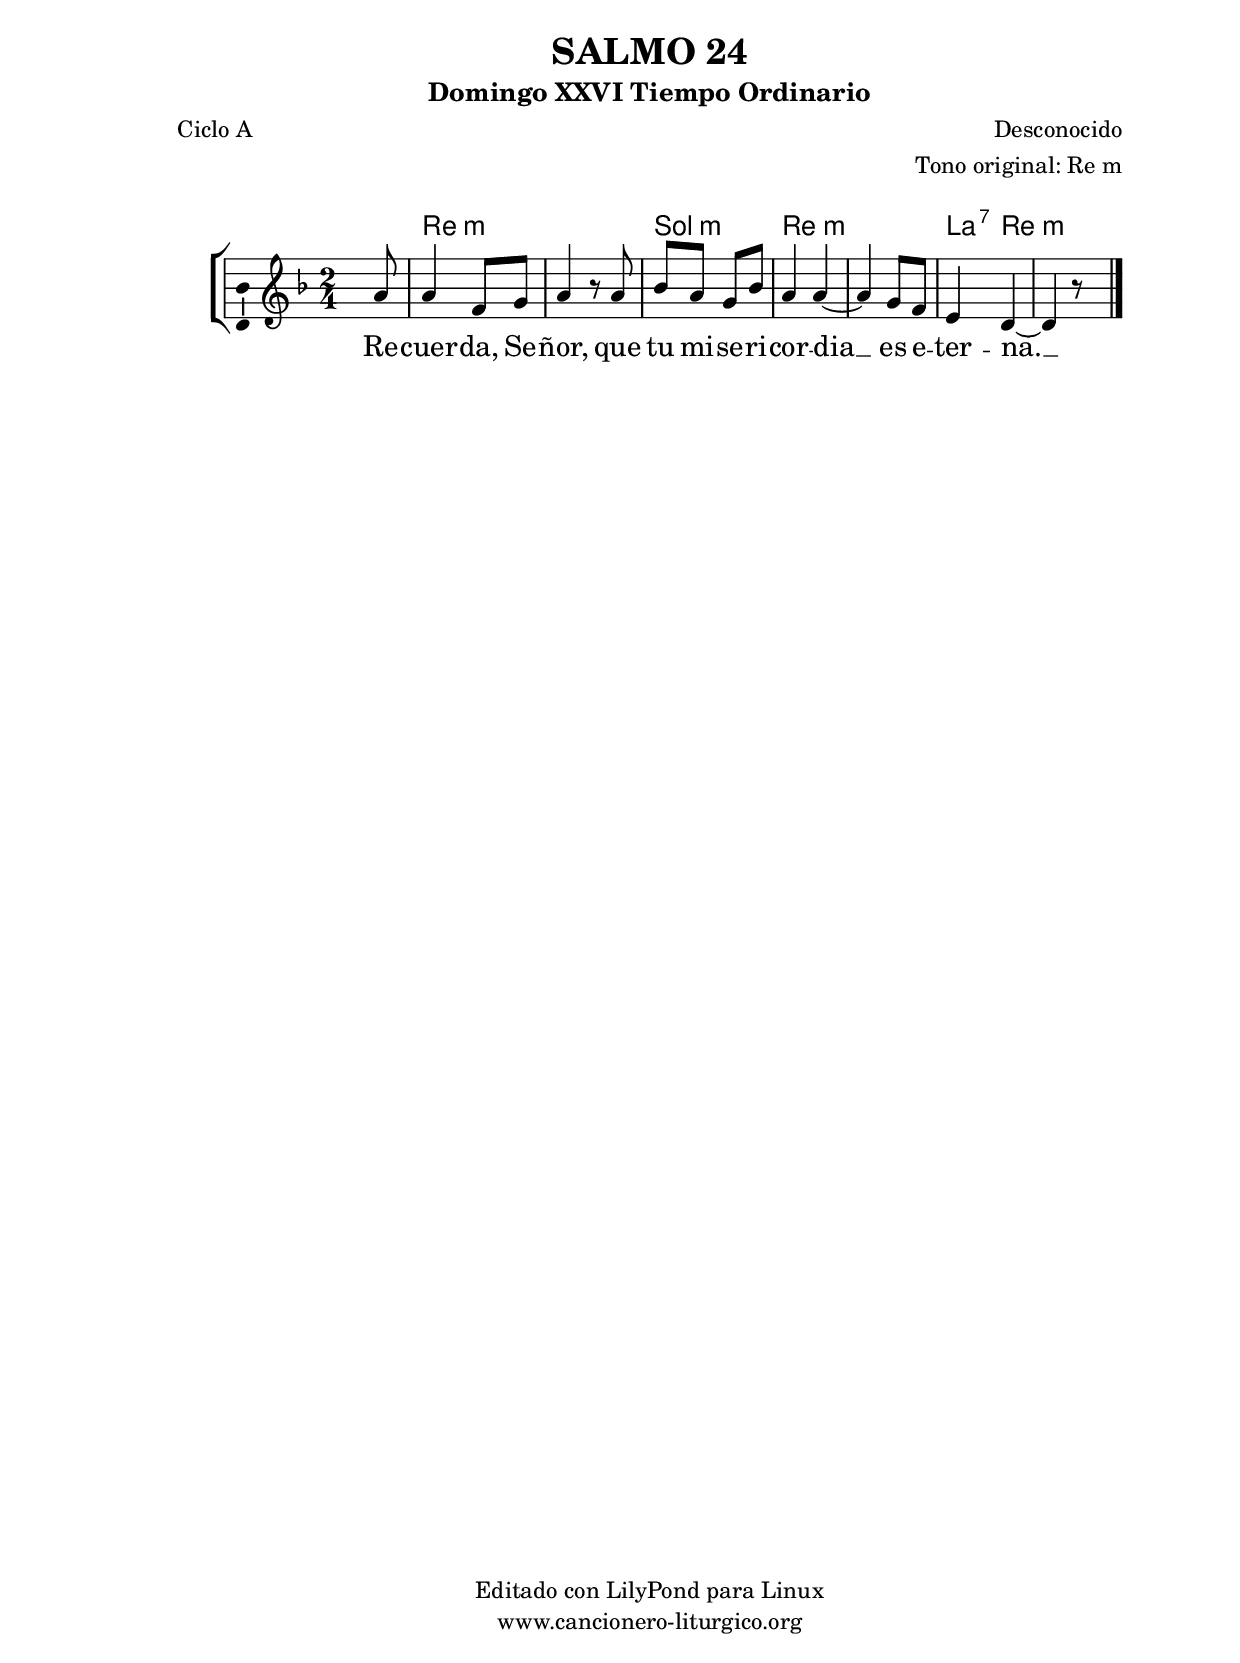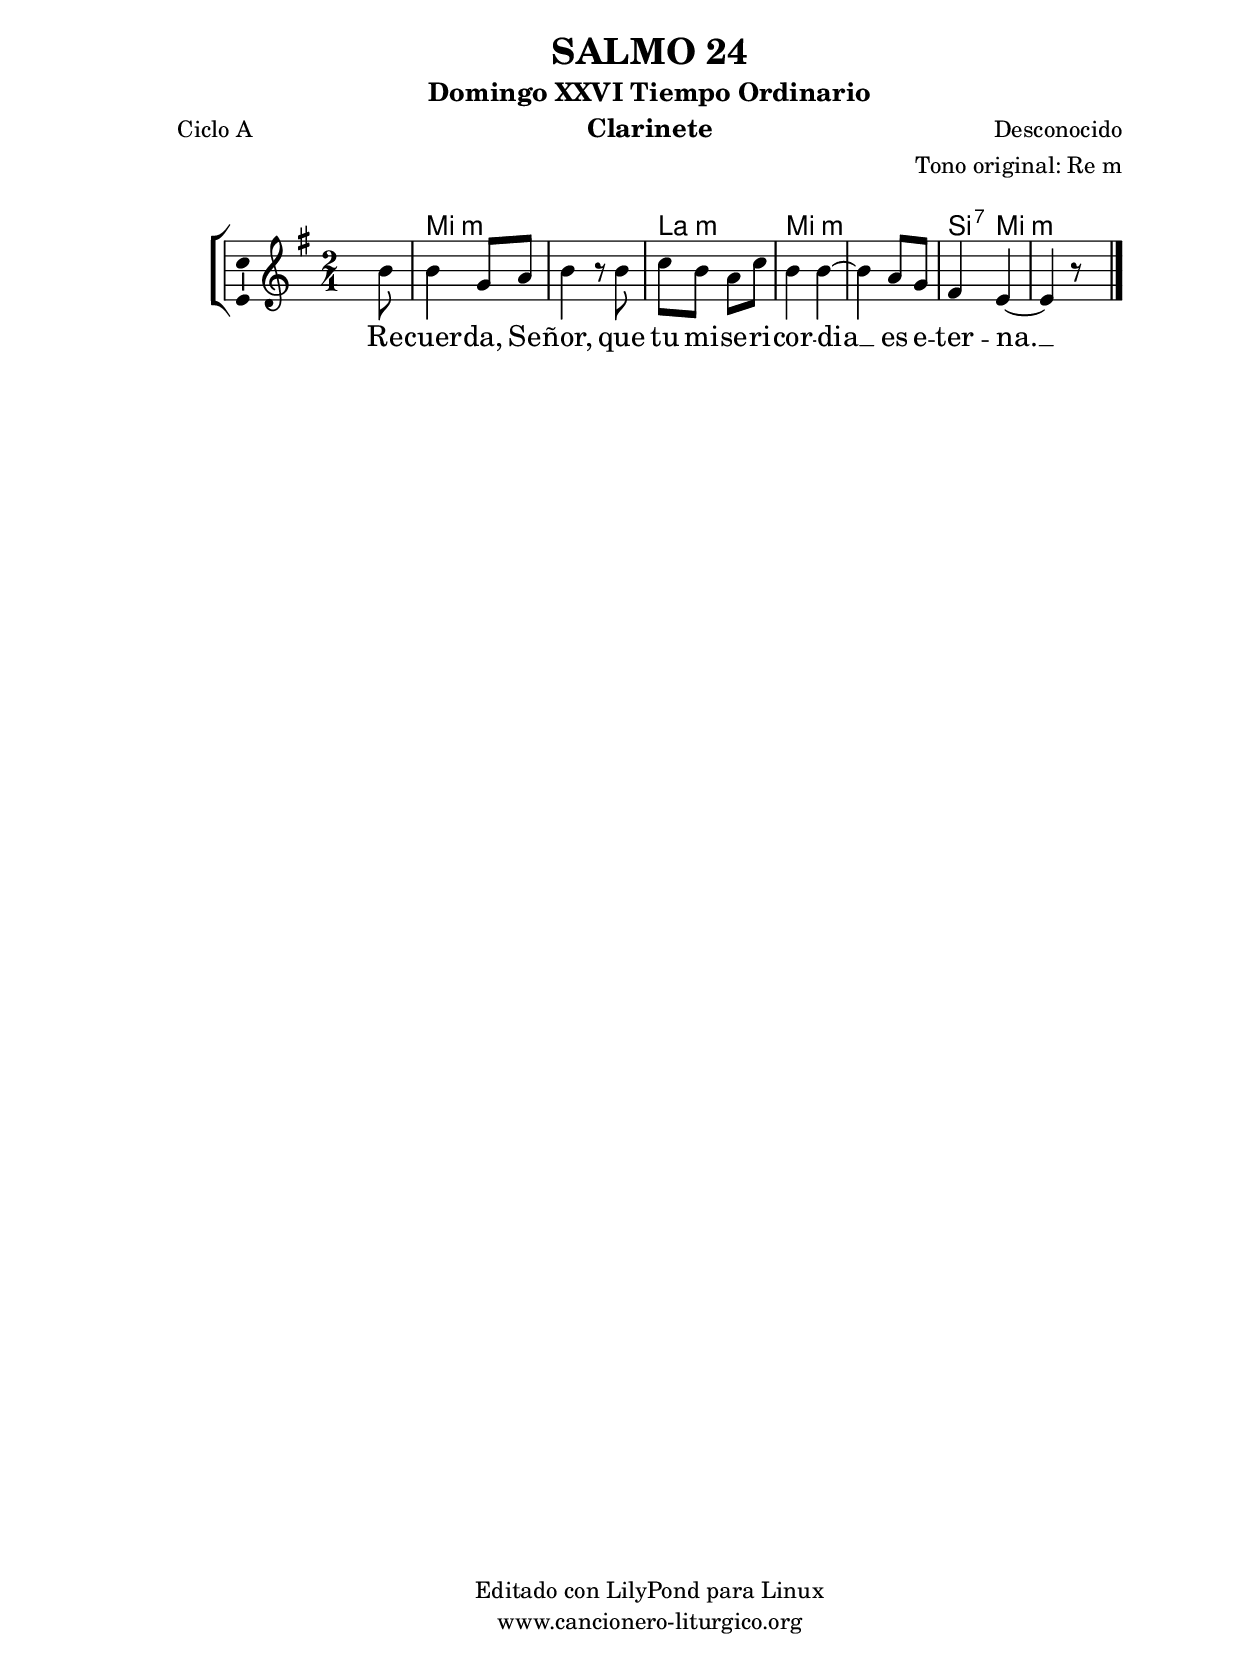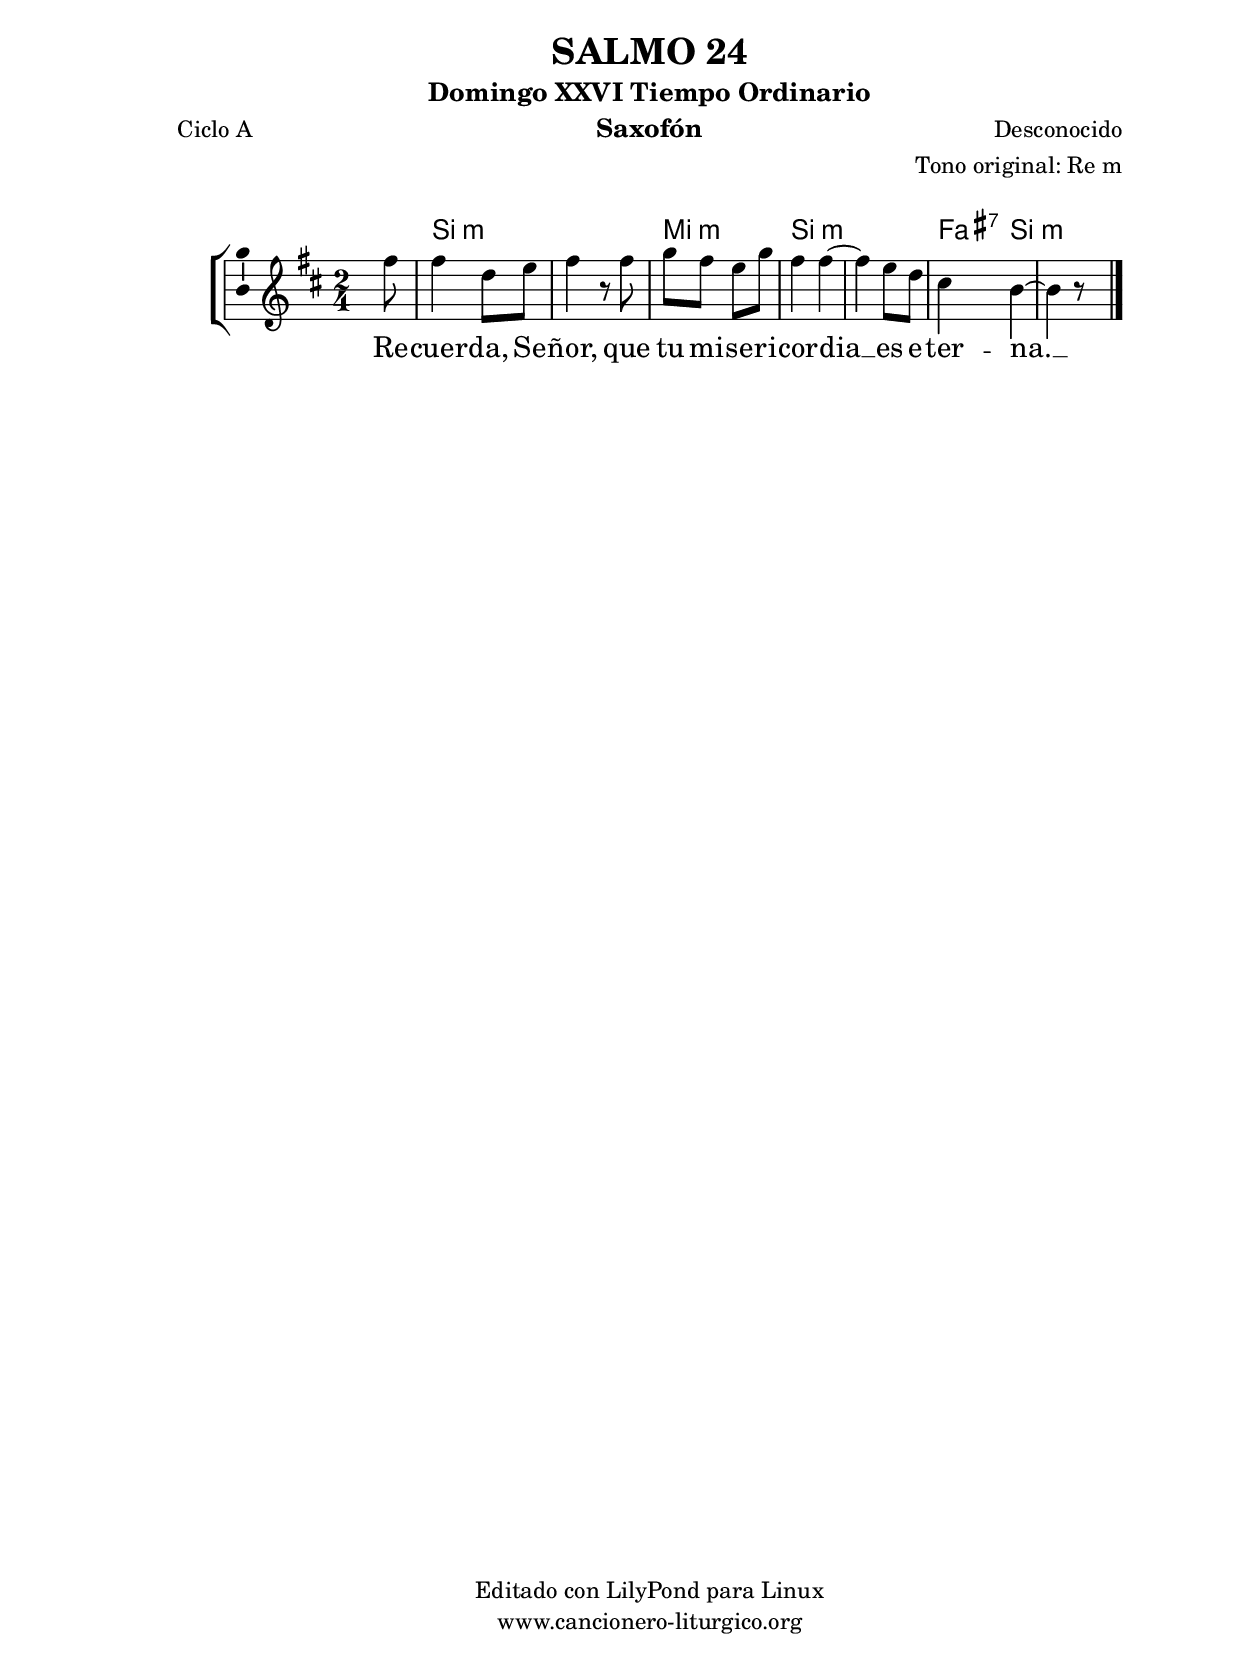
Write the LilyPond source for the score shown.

%
%para convertir .midi en .wav:
%timidity filename.midi -Ow -o finename.wav
%
%
%Para convertir de .wav a .mp3:
%lame -h -m j filename.wav
%
%
%para escuchar el midi:
%timidity nombrefichero.midi
%


%versión de lilypond para la que se ha escrito esta partitura:
\version "2.16.0"

	%Tamaño papel
	#(set-default-paper-size "a4")
	%Tamaño partitura
	#(set-global-staff-size 20)
	%No responde al pulsar sobre una nota
	#(ly:set-option 'point-and-click #f)

%parámetros del encabezamiento:
\header {
	title = "SALMO 24"
	subtitle = "Domingo XXVI Tiempo Ordinario"
	composer = "Desconocido"
	poet = "Ciclo A"
	meter = ""
	arranger = "Tono original: Re m"
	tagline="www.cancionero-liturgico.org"
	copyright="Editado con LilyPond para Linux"
	}

%parámetros asociados al papel:
\paper  {
	oddHeaderMarkup = \markup {\fill-line { \on-the-fly #not-first-page \fromproperty #'header:title \on-the-fly #not-first-page \fromproperty #'header:composer }}
	evenHeaderMarkup = \markup {\fill-line { \fromproperty #'header:composer \fromproperty #'header:title }}
	#(set-paper-size "a4")
	print-page-number = ##f
	first-page-number = 1
	print-first-page-number = ##f
%	head-separation = 3.0 \cm
	top-margin = 2.0 \cm
	bottom-margin = 0.5\cm
%%%	bottom-margin = -1.0\cm
	left-margin = 3.0 \cm
	line-width = 16.0 \cm 
	indent = 8\mm
	interscoreline = 2.\mm
	between-system-space = 15\mm
%	para que las partituras no llenen la hoja:
	ragged-bottom = ##t
%	idem para la última hoja:
	ragged-last-bottom = ##f
%	para que las partituras llenen el ancho del papel:
	ragged-last = ##f
	after-title-space = 2.5 \cm
%page-count=1
%system-count=8

	%Flexible Vertical Spacing
%	markup-markup-spacing =
%	#'((basic-distance . 15) (minimum-distance . 15) (padding . 3))
	markup-system-spacing =
	#'((basic-distance . 15) (minimum-distance . 15) (padding . 3))
	system-system-spacing =
	#'((basic-distance . 15) (minimum-distance . 15) (padding . 3))
	score-system-spacing =
	#'((basic-distance . 15) (minimum-distance . 15) (padding . 5))
%	top-system-spacing = % header
%	#'((basic-distance . 8) (minimum-distance . 0) (padding . 3))
%	top-markup-spacing =
%	#'((basic-distance . 20) (minimum-distance . 20) (padding . 3))
	last-bottom-spacing = % footer
	#'((basic-distance . 5) (minimum-distance . 5) (padding . 3))
%	score-markup-spacing =
%	#'((basic-distance . 16) (minimum-distance . 13) (padding . 3))

	}


%parámetros que afectan a toda la partitura:
global =  {
	%clave de sol (G):
	\clef G
	%armadura:
%	\transpose ees c
	\key d \minor
	\tempo 4=80
	\set Score.tempoHideNote = ##t
	}


acordes = {
	\italianChords
	\chordmode {
%	\transpose ees c
{

s2
d2:m d:m g:m d:m d:m a4:7 d:m s2

	}
	}
}

melodia = 
%\transpose ees c
{
	\relative c''{
	\time 2/4
%	\partial 4*1

s4 s8 a8
a4 f8 g
a4 r8 a8
bes8 a g bes
a4 a~
a4 g8 f
e4 d~
d4 r8 s8

	\bar "|."
	}
	}


texto = \lyricmode {
Re -- cuer -- da, Se -- ñor, que tu mi -- se -- ri -- cor -- dia __ es e -- ter -- na. __
	}


acordesStaff = \context ChordNames = acordesStaff <<
	\set chordChanges = ##t
	\acordes
	>>


vozStaff = \context Voice = vozStaff
\with {\consists "Ambitus_engraver"}
<<
%	\set Staff.instrumentName = ""
%	\set Staff.shortInstrumentName = ""
%	\set Staff.midiInstrument = #"clarinet"
%	\set Staff.midiInstrument = #"cello"
%	\set Staff.midiInstrument = #"flute"
	\set Staff.midiInstrument = #"electric guitar (jazz)"
%	\set Staff.midiInstrument = #"english horn"
%	\set Staff.midiInstrument = #"violin"
%	\set Staff.midiInstrument = #"glockenspiel"
	\set Staff.midiMinimumVolume = #0.7
	\set Staff.midiMaximumVolume = #0.9
	\global
	\melodia
	>>


textoStaff = \context Lyrics = textoStaff <<
	\lyricsto vozStaff \texto
	>>

\book {
	\score {
		\context ChoirStaff {
			\override StaffGroup.SystemStartBracket #'collapse-height = #1
			\override Score.SystemStartBar #'collapse-height = #1
			<<
			\acordesStaff
			\vozStaff
			\textoStaff
			>>
			}
		\layout {
	    		\context {
				\Lyrics
				\override LyricText #'font-size = #2
				}
	   		 \context {
				\Score
				%fontSize = #3
				\override StaffSymbol #'staff-space = #(magstep +3)
				%\override Beam #'thickness = #0.55
				%\override SpacingSpanner #'spacing-increment = #1.0
				%\override Slur #'height-limit = #1.5
				}
			}
		}
	\score {
		\unfoldRepeats
		\context ChoirStaff {
			<<
			\acordesStaff
			\vozStaff
			>>
			}
		\midi {
	  		\context {
	  			\Score
				tempoWholesPerMinute = #(ly:make-moment 70 4)
				}
			}
		}
	}

%Partitura para clarinete
#(define output-suffix "C")
\book {
	\header{
		instrument = "Clarinete"
		}
	\score {
		\context ChoirStaff {
			\override StaffGroup.SystemStartBracket #'collapse-height = #1
			\override Score.SystemStartBar #'collapse-height = #1
\transpose c d
			<<
			\acordesStaff
			\vozStaff
			\textoStaff
			>>
			}
		\layout {
	    		\context {
				\Lyrics
				\override LyricText #'font-size = #2
				}
	   		 \context {
				\Score
				%fontSize = #3
				\override StaffSymbol #'staff-space = #(magstep +3)
				%\override Beam #'thickness = #0.55
				%\override SpacingSpanner #'spacing-increment = #1.0
				%\override Slur #'height-limit = #1.5
				}
			}
		}
	}

%Partitura para saxofón
#(define output-suffix "S")
\book {
	\header{
		instrument = "Saxofón"
		}
	\score {
		\context ChoirStaff {
			\override StaffGroup.SystemStartBracket #'collapse-height = #1
			\override Score.SystemStartBar #'collapse-height = #1
\transpose c a
			<<
			\acordesStaff
			\vozStaff
			\textoStaff
			>>
			}
		\layout {
	    		\context {
				\Lyrics
				\override LyricText #'font-size = #2
				}
	   		 \context {
				\Score
				%fontSize = #3
				\override StaffSymbol #'staff-space = #(magstep +3)
				%\override Beam #'thickness = #0.55
				%\override SpacingSpanner #'spacing-increment = #1.0
				%\override Slur #'height-limit = #1.5
				}
			}
		}
	}

